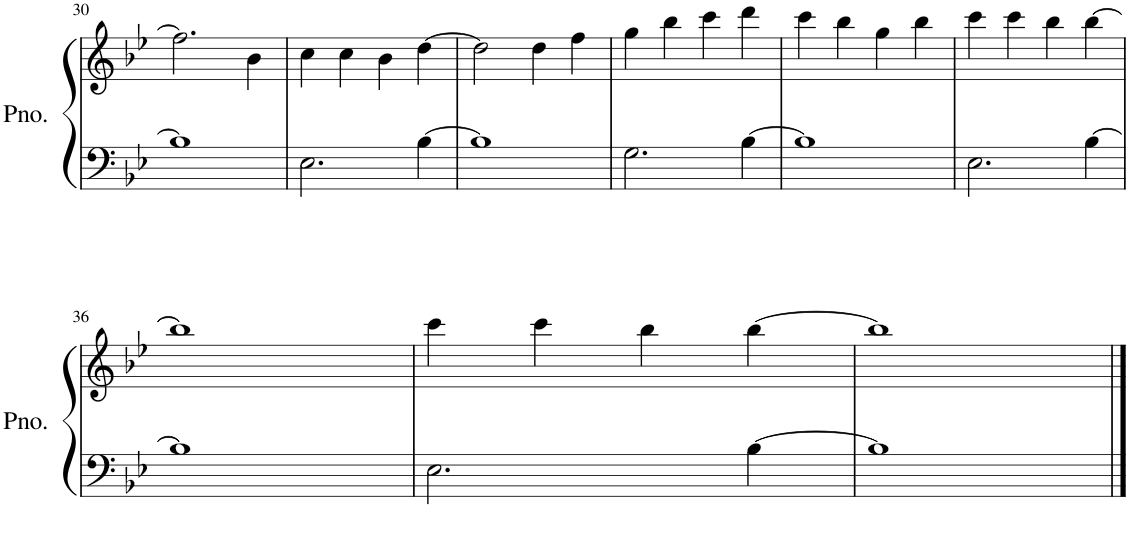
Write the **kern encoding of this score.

**kern	**kern
*part1	*part1
*staff2	*staff1
*I"Piano	*
*I'Pno.	*
!!LO:PB:g=z
*clefF4	*clefG2
*k[b-e-]	*k[b-e-]
*M4/4	*M4/4
=30	=30
1B-]	2.ff\]
.	4b-\
=31	=31
2.E-\	4cc\
.	4cc\
.	4b-\
[4B-\	[4dd\
=32	=32
1B-]	2dd\]
.	4dd\
.	4ff\
=33	=33
2.G\	4gg\
.	4bb-\
.	4ccc\
[4B-\	4ddd\
=34	=34
1B-]	4ccc\
.	4bb-\
.	4gg\
.	4bb-\
=35	=35
2.E-\	4ccc\
.	4ccc\
.	4bb-\
[4B-\	[4bb-\
!!LO:LB:g=z
=36	=36
1B-]	1bb-]
=37	=37
2.E-\	4ccc\
.	4ccc\
.	4bb-\
[4B-\	[4bb-\
=38	=38
1B-]	1bb-]
==	==
*-	*-
